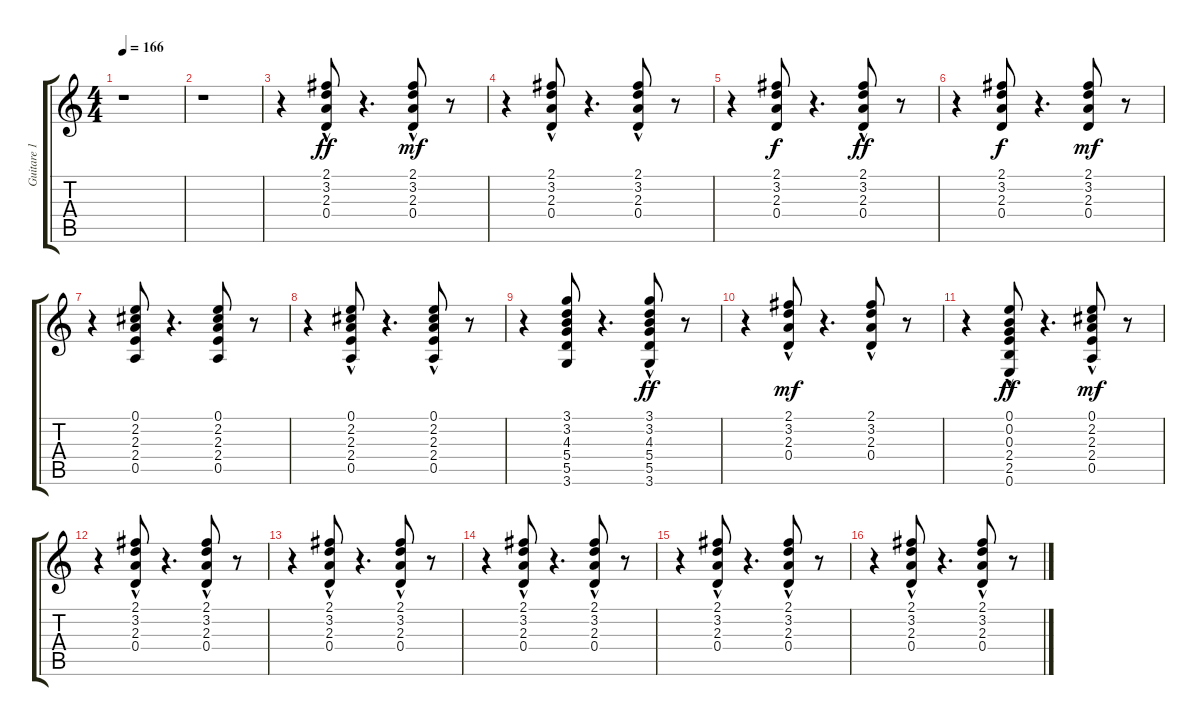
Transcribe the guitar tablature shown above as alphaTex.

\track ("Guitare 1" "Guitare 1") {instrument acousticguitarsteel}
\staff {score tabs}
\tuning (E4 B3 G3 D3 A2 E2) {hide}
\ts (4 4)
\tempo 166
\clef g2
\ks c
r.1{dy ff instrument acousticguitarsteel} |
r.1 |
r.4 (2.1 3.2 2.3{hac} 0.4).8 r.4{d} (2.1 3.2 2.3{hac} 0.4).8{dy mf} r.8 |
r.4 (2.1 3.2{hac} 2.3{hac} 0.4).8 r.4{d} (2.1 3.2{hac} 2.3{hac} 0.4).8 r.8 |
r.4 (2.1 3.2 2.3 0.4).8{dy f} r.4{d} (2.1 3.2{hac} 2.3{hac} 0.4).8{dy ff} r.8 |
r.4 (2.1 3.2 2.3 0.4).8{dy f} r.4{d} (2.1 3.2 2.3 0.4).8{dy mf} r.8 |
r.4 (0.1 2.2 2.3 2.4 0.5).8 r.4{d} (0.1 2.2 2.3 2.4 0.5).8 r.8 |
r.4 (0.1{hac} 2.2 2.3 2.4 0.5).8 r.4{d} (0.1{hac} 2.2 2.3{hac} 2.4 0.5).8 r.8 |
r.4 (3.1 3.2 4.3 5.4 5.5 3.6).8 r.4{d} (3.1 3.2{hac} 4.3 5.4{hac} 5.5 3.6).8{dy ff} r.8 |
r.4 (2.1 3.2{hac} 2.3{hac} 0.4).8{dy mf} r.4{d} (2.1 3.2{hac} 2.3{hac} 0.4).8 r.8 |
r.4 (0.1 0.2 0.3 2.4{hac} 2.5 0.6).8{dy ff} r.4{d} (0.1 2.2 2.3{hac} 2.4 0.5).8{dy mf} r.8 |
r.4 (2.1 3.2{hac} 2.3{hac} 0.4).8 r.4{d} (2.1 3.2{hac} 2.3{hac} 0.4).8 r.8 |
r.4 (2.1 3.2{hac} 2.3{hac} 0.4).8 r.4{d} (2.1 3.2{hac} 2.3{hac} 0.4).8 r.8 |
r.4 (2.1 3.2{hac} 2.3{hac} 0.4).8 r.4{d} (2.1 3.2{hac} 2.3{hac} 0.4).8 r.8 |
r.4 (2.1 3.2{hac} 2.3{hac} 0.4).8 r.4{d} (2.1 3.2{hac} 2.3{hac} 0.4).8 r.8 |
r.4 (2.1 3.2{hac} 2.3{hac} 0.4).8 r.4{d} (2.1 3.2{hac} 2.3{hac} 0.4).8 r.8
